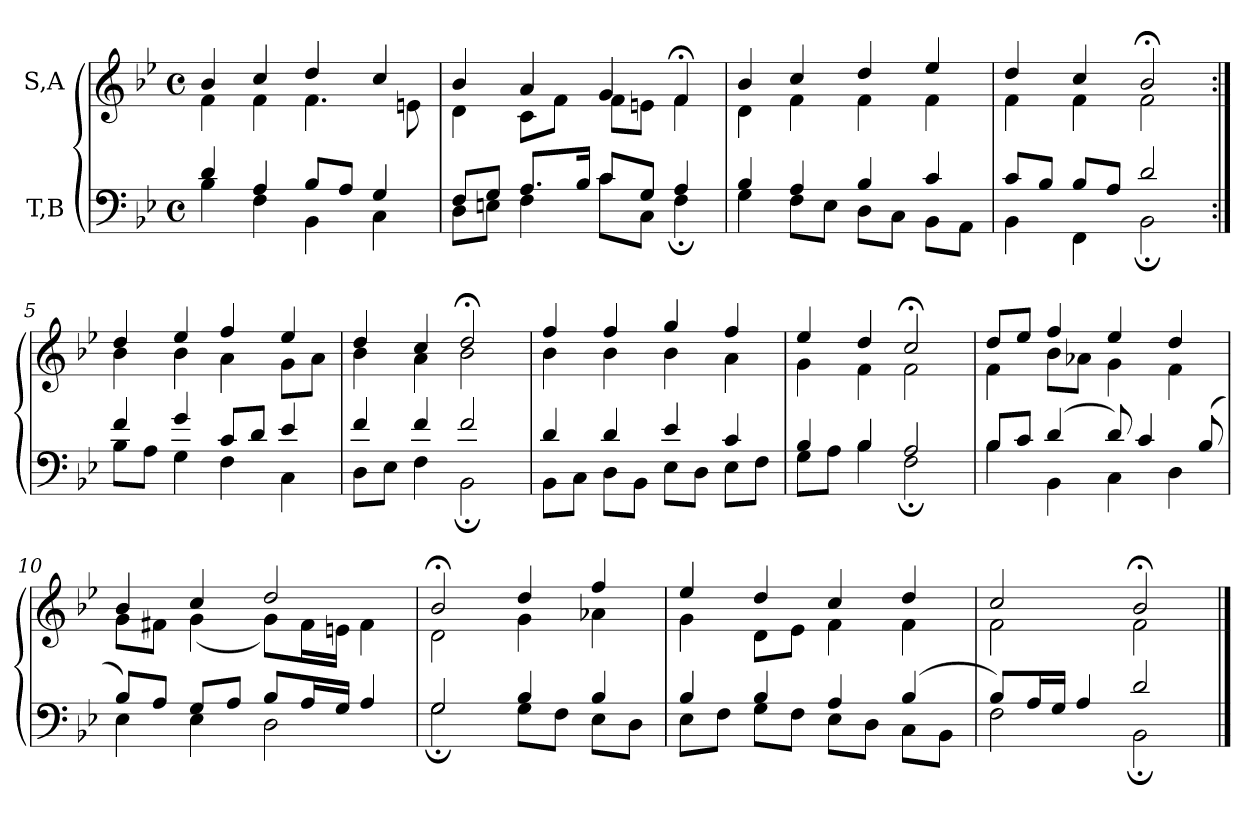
**kern	**kern
*part2	*part1
*staff2	*staff1
*I"T,B	*I"S,A
*clefF4	*clefG2
*k[b-e-]	*k[b-e-]
*M4/4	*M4/4
*met(c)	*met(c)
=1	=1
*^	*^
4d	4B-	4b-	4f
4A	4F	4cc	4f
8B-L	4BB-	4dd	4.f
8AJ	.	.	.
4G	4C	4cc	.
.	.	.	8en
=2	=2	=2	=2
8FL	8DL	4b-	4d
8GJ	8EnJ	.	.
8.AL	4F	4a	8cL
.	.	.	8fJ
16B-Jk	.	.	.
8cL	8cL	4g	8fL
8GJ	8CJ	.	8enJ
4A	4F;	4f;<	4f
=3	=3	=3	=3
4B-	4G	4b-	4d
4A	8FL	4cc	4f
.	8E-J	.	.
4B-	8DL	4dd	4f
.	8CJ	.	.
4c	8BB-L	4ee-	4f
.	8AAJ	.	.
=4	=4	=4	=4
8cL	4BB-	4dd	4f
8B-J	.	.	.
8B-L	4FF	4cc	4f
8AJ	.	.	.
2d	2BB-;	2b-;<	2f
=5:|!	=5:|!	=5:|!	=5:|!
4f	8B-L	4dd	4b-
.	8AJ	.	.
4g	4G	4ee-	4b-
8cL	4F	4ff	4a
8dJ	.	.	.
4e-	4C	4ee-	8gL
.	.	.	8aJ
=6	=6	=6	=6
4f	8DL	4dd	4b-
.	8E-J	.	.
4f	4F	4cc	4a
2f	2BB-;	2dd;<	2b-
=7	=7	=7	=7
4d	8BB-L	4ff	4b-
.	8CJ	.	.
4d	8DL	4ff	4b-
.	8BB-J	.	.
4e-	8E-L	4gg	4b-
.	8DJ	.	.
4c	8E-L	4ff	4a
.	8FJ	.	.
=8	=8	=8	=8
4B-	8GL	4ee-	4g
.	8AJ	.	.
4B-	4B-	4dd	4f
2A	2F;	2cc;<	2f
=9	=9	=9	=9
8B-L	4B-	8ddL	4f
8cJ	.	8ee-J	.
(>4d	4BB-	4ff	8b-L
.	.	.	8a-XJ
8d)	4C	4ee-	4g
4c	.	.	.
.	4D	4dd	4f
(>8B-	.	.	.
=10	=10	=10	=10
8B-L)	4E-	4b-	8gL
8AJ	.	.	8f#XJ
8GL	4E-	4cc	(<4g
8AJ	.	.	.
8B-L	2D	2dd	8gL)
16AL	.	.	16f#L
16GJJ	.	.	16enJJ
4A	.	.	4f#
=11	=11	=11	=11
2G	2G;	2b-;<	2d
4B-	8GL	4dd	4g
.	8FJ	.	.
4B-	8E-L	4ff	4a-X
.	8DJ	.	.
=12	=12	=12	=12
4B-	8E-L	4ee-	4g
.	8FJ	.	.
4B-	8GL	4dd	8dL
.	8FJ	.	8e-J
4A	8E-L	4cc	4f
.	8DJ	.	.
(>4B-	8CL	4dd	4f
.	8BB-J	.	.
=13	=13	=13	=13
8B-L)	2F	2cc	2f
16AL	.	.	.
16GJJ	.	.	.
4A	.	.	.
2d	2BB-;	2b-;<	2f
*v	*v	*	*
*	*v	*v
==	==
*-	*-
